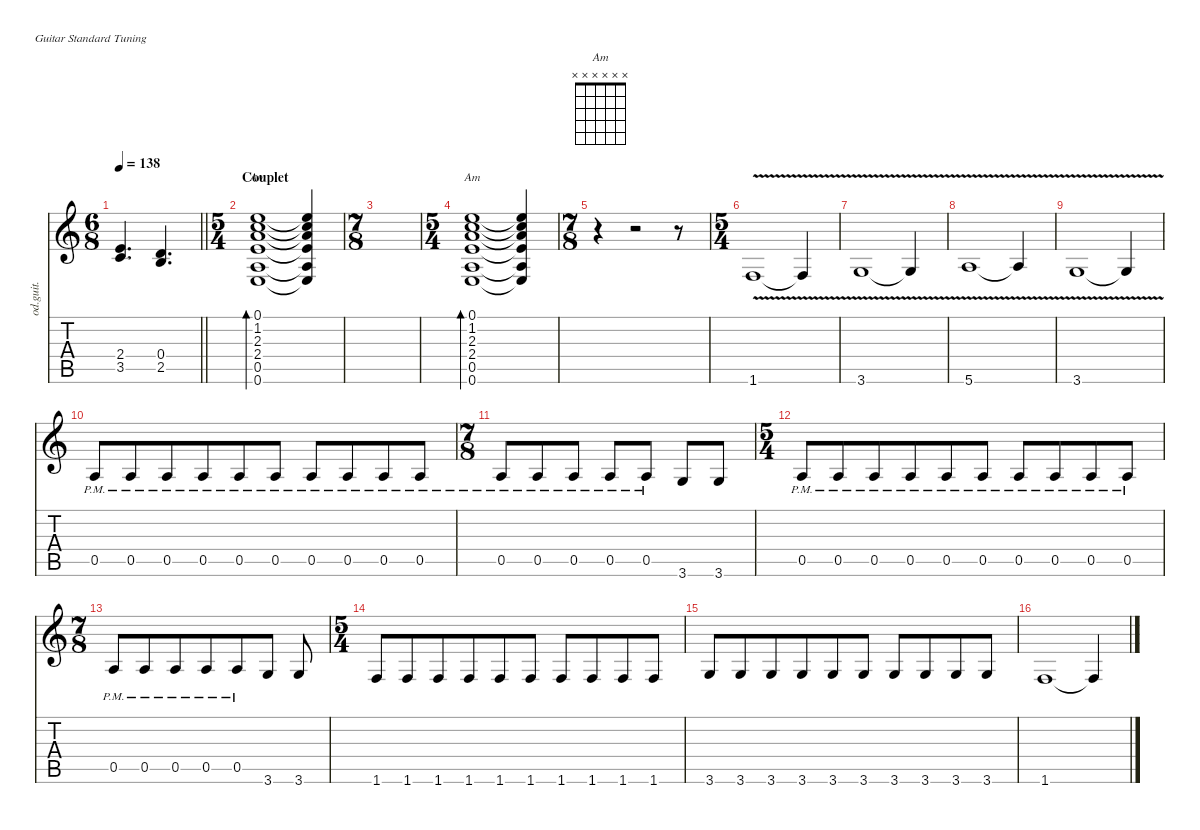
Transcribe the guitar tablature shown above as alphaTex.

\defaultSystemsLayout 4
\hideDynamics
\bracketExtendMode nobrackets
\track ("Hichem" "od.guit.") {instrument overdrivenguitar}
\staff {score tabs}
\tuning (E4 B3 G3 D3 A2 E2)
\chord ("Am" x x x x x x)
\ts (6 8)
\tempo 138
\clef g2
\barLineRight lightlight
\ks aminor
(2.4 3.5).4{d dy f beam Up} (0.4 2.5).4{d beam Up} |
\ts (5 4)
\beaming (8 6 4)
\section ("" "Couplet")
(0.1 1.2 2.3 2.4 0.5 0.6).1{bd 480 ch "Am" instrument electricguitarclean beam Up} (0.1{t} 1.2{t} 2.3{t} 2.4{t} 0.5{t} 0.6{t}).4{beam Up} |
\ts (7 8)
\beaming (8 3 2 2)
|
\ts (5 4)
\beaming (8 6 4)
(0.1 1.2 2.3 2.4 0.5 0.6).1{bd 480 ch "Am" beam Up} (0.1{t} 1.2{t} 2.3{t} 2.4{t} 0.5{t} 0.6{t}).4{beam Up} |
\ts (7 8)
\beaming (8 6 4)
r.4{beam Down} r.2{beam Down} r.8{beam Down} |
\ts (5 4)
\beaming (8 6 4)
1.6{v}.1{instrument overdrivenguitar beam Up} 1.6{v t}.4{beam Up} |
3.6{v}.1{beam Up} 3.6{v t}.4{beam Up} |
5.6{v}.1{beam Up} 5.6{v t}.4{beam Up} |
3.6{v}.1{beam Up} 3.6{v t}.4{beam Up} |
0.5{pm}.8{beam Up} 0.5{pm}.8{dy mf beam Up} 0.5{pm}.8{beam Up} 0.5{pm}.8{beam Up} 0.5{pm}.8{beam Up} 0.5{pm}.8{dy f beam Up} 0.5{pm}.8{dy mf beam Up} 0.5{pm}.8{beam Up} 0.5{pm}.8{beam Up} 0.5{pm}.8{beam Up} |
\ts (7 8)
\beaming (8 3 2 2)
0.5{pm}.8{beam Up} 0.5{pm}.8{dy mp beam Up} 0.5{pm}.8{beam Up} 0.5{pm}.8{beam Up} 0.5{pm}.8{beam Up} 3.6.8{beam Up} 3.6.8{beam Up} |
\ts (5 4)
\beaming (8 6 4)
0.5{pm}.8{dy f beam Up} 0.5{pm}.8{dy mf beam Up} 0.5{pm}.8{beam Up} 0.5{pm}.8{beam Up} 0.5{pm}.8{beam Up} 0.5{pm}.8{dy f beam Up} 0.5{pm}.8{dy mf beam Up} 0.5{pm}.8{beam Up} 0.5{pm}.8{beam Up} 0.5{pm}.8{beam Up} |
\ts (7 8)
\beaming (8 6 4)
0.5{pm}.8{beam Up} 0.5{pm}.8{dy mp beam Up} 0.5{pm}.8{beam Up} 0.5{pm}.8{beam Up} 0.5{pm}.8{beam Up} 3.6.8{beam Up} 3.6.8{beam Up} |
\ts (5 4)
\beaming (8 6 4)
1.6.8{dy f beam Up} 1.6.8{dy mp beam Up} 1.6.8{beam Up} 1.6.8{beam Up} 1.6.8{dy mf beam Up} 1.6.8{dy f beam Up} 1.6.8{dy mf beam Up} 1.6.8{beam Up} 1.6.8{beam Up} 1.6.8{beam Up} |
3.6.8{dy f beam Up} 3.6.8{dy mf beam Up} 3.6.8{beam Up} 3.6.8{beam Up} 3.6.8{beam Up} 3.6.8{dy f beam Up} 3.6.8{dy mf beam Up} 3.6.8{beam Up} 3.6.8{beam Up} 3.6.8{beam Up} |
1.6.1{dy f beam Up} 1.6{t}.4{beam Up}
